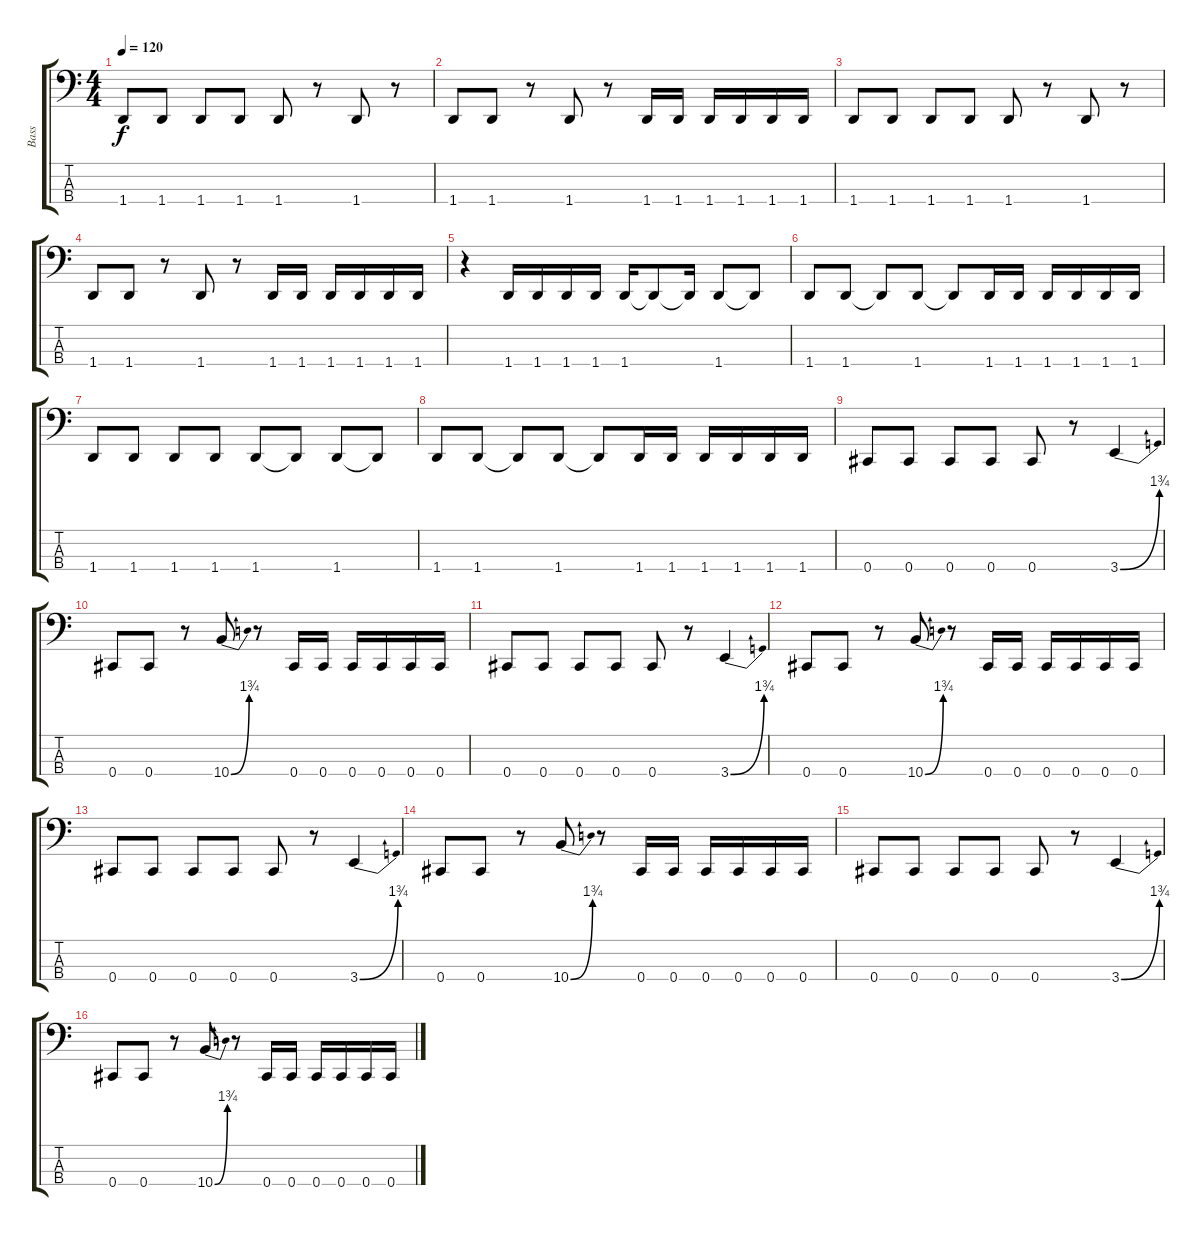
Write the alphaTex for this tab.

\track ("Bass" "Bass") {instrument electricbasspick}
\staff {score tabs}
\tuning (Gb2 Db2 Ab1 Db1) {hide}
\ts (4 4)
\tempo 120
\clef f4
\ks c
1.4.8{dy f} 1.4.8 1.4.8 1.4.8 1.4.8 r.8 1.4.8 r.8 |
1.4.8 1.4.8 r.8 1.4.8 r.8 1.4.16 1.4.16 1.4.16 1.4.16 1.4.16 1.4.16 |
1.4.8 1.4.8 1.4.8 1.4.8 1.4.8 r.8 1.4.8 r.8 |
1.4.8 1.4.8 r.8 1.4.8 r.8 1.4.16 1.4.16 1.4.16 1.4.16 1.4.16 1.4.16 |
r.4 1.4.16 1.4.16 1.4.16 1.4.16 1.4.16 1.4{t}.8 1.4{t}.16 1.4.8 1.4{t}.8 |
1.4.8 1.4.8 1.4{t}.8 1.4.8 1.4{t}.8 1.4.16 1.4.16 1.4.16 1.4.16 1.4.16 1.4.16 |
1.4.8 1.4.8 1.4.8 1.4.8 1.4.8 1.4{t}.8 1.4.8 1.4{t}.8 |
1.4.8 1.4.8 1.4{t}.8 1.4.8 1.4{t}.8 1.4.16 1.4.16 1.4.16 1.4.16 1.4.16 1.4.16 |
0.4.8 0.4.8 0.4.8 0.4.8 0.4.8 r.8 3.4{be (bend 0 0 60 7)}.4 |
0.4.8 0.4.8 r.8 10.4{be (bend 0 0 60 7)}.8 r.8 0.4.16 0.4.16 0.4.16 0.4.16 0.4.16 0.4.16 |
0.4.8 0.4.8 0.4.8 0.4.8 0.4.8 r.8 3.4{be (bend 0 0 60 7)}.4 |
0.4.8 0.4.8 r.8 10.4{be (bend 0 0 60 7)}.8 r.8 0.4.16 0.4.16 0.4.16 0.4.16 0.4.16 0.4.16 |
0.4.8 0.4.8 0.4.8 0.4.8 0.4.8 r.8 3.4{be (bend 0 0 60 7)}.4 |
0.4.8 0.4.8 r.8 10.4{be (bend 0 0 60 7)}.8 r.8 0.4.16 0.4.16 0.4.16 0.4.16 0.4.16 0.4.16 |
0.4.8 0.4.8 0.4.8 0.4.8 0.4.8 r.8 3.4{be (bend 0 0 60 7)}.4 |
0.4.8 0.4.8 r.8 10.4{be (bend 0 0 60 7)}.8 r.8 0.4.16 0.4.16 0.4.16 0.4.16 0.4.16 0.4.16
